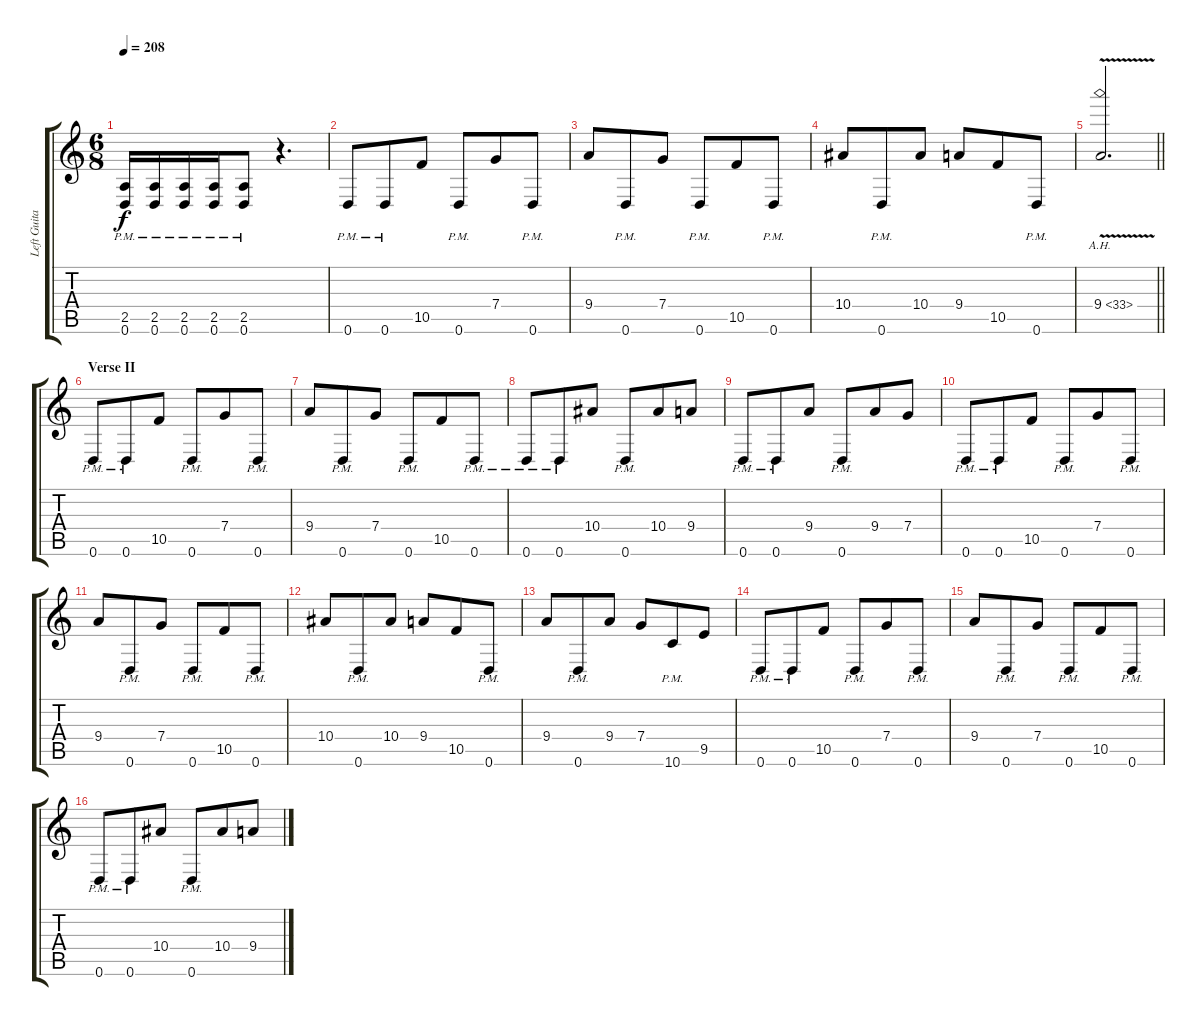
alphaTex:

\track ("Left Guitar" "Left Guita") {instrument distortionguitar}
\staff {score tabs}
\tuning (D4 A3 F3 C3 G2 D2) {hide}
\ts (6 8)
\tempo 208
\clef g2
\ks c
(2.5{pm} 0.6{pm}).16{dy f} (2.5{pm} 0.6{pm}).16 (2.5{pm} 0.6{pm}).16 (2.5{pm} 0.6{pm}).16 (2.5{pm} 0.6{pm}).8 r.4{d} |
0.6{pm}.8 0.6{pm}.8 10.5.8 0.6{pm}.8 7.4.8 0.6{pm}.8 |
9.4.8 0.6{pm}.8 7.4.8 0.6{pm}.8 10.5.8 0.6{pm}.8 |
10.4.8 0.6{pm}.8 10.4.8 9.4.8 10.5.8 0.6{pm}.8 |
\barLineRight lightlight
9.4{ah 24 v}.2{d} |
\section ("" "Verse II")
0.6{pm}.8 0.6{pm}.8 10.5.8 0.6{pm}.8 7.4.8 0.6{pm}.8 |
9.4.8 0.6{pm}.8 7.4.8 0.6{pm}.8 10.5.8 0.6{pm}.8 |
0.6{pm}.8 0.6{pm}.8 10.4.8 0.6{pm}.8 10.4.8 9.4.8 |
0.6{pm}.8 0.6{pm}.8 9.4.8 0.6{pm}.8 9.4.8 7.4.8 |
0.6{pm}.8 0.6{pm}.8 10.5.8 0.6{pm}.8 7.4.8 0.6{pm}.8 |
9.4.8 0.6{pm}.8 7.4.8 0.6{pm}.8 10.5.8 0.6{pm}.8 |
10.4.8 0.6{pm}.8 10.4.8 9.4.8 10.5.8 0.6{pm}.8 |
9.4.8 0.6{pm}.8 9.4.8 7.4.8 10.6{pm}.8 9.5.8 |
0.6{pm}.8 0.6{pm}.8 10.5.8 0.6{pm}.8 7.4.8 0.6{pm}.8 |
9.4.8 0.6{pm}.8 7.4.8 0.6{pm}.8 10.5.8 0.6{pm}.8 |
0.6{pm}.8 0.6{pm}.8 10.4.8 0.6{pm}.8 10.4.8 9.4.8
